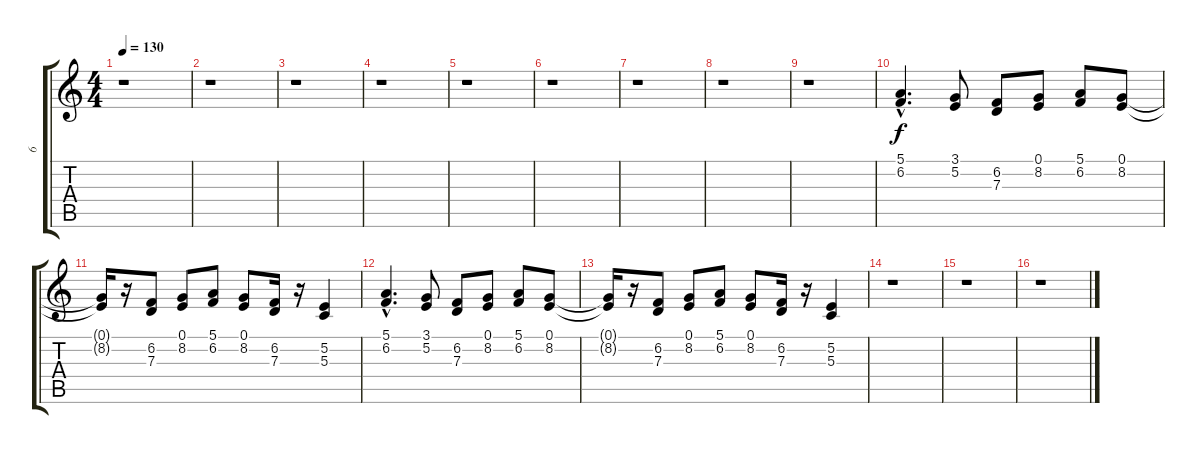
\track ("6" "6") {instrument synthvoice}
\staff {score tabs}
\tuning (E4 B3 G3 D3 A2 E2) {hide}
\ts (4 4)
\tempo 130
\clef g2
\ks c
r.1{dy f} |
r.1 |
r.1 |
r.1 |
r.1 |
r.1 |
r.1 |
r.1 |
r.1 |
(5.1{hac} 6.2{hac}).4{d} (3.1 5.2).8 (6.2 7.3).8 (0.1 8.2).8 (5.1 6.2).8 (0.1 8.2).8 |
(0.1{t} 8.2{t}).16 r.16 (6.2 7.3).8 (0.1 8.2).8 (5.1 6.2).8 (0.1 8.2).8 (6.2 7.3).16 r.16 (5.2 5.3).4 |
(5.1{hac} 6.2{hac}).4{d} (3.1 5.2).8 (6.2 7.3).8 (0.1 8.2).8 (5.1 6.2).8 (0.1 8.2).8 |
(0.1{t} 8.2{t}).16 r.16 (6.2 7.3).8 (0.1 8.2).8 (5.1 6.2).8 (0.1 8.2).8 (6.2 7.3).16 r.16 (5.2 5.3).4 |
r.1 |
r.1 |
r.1
